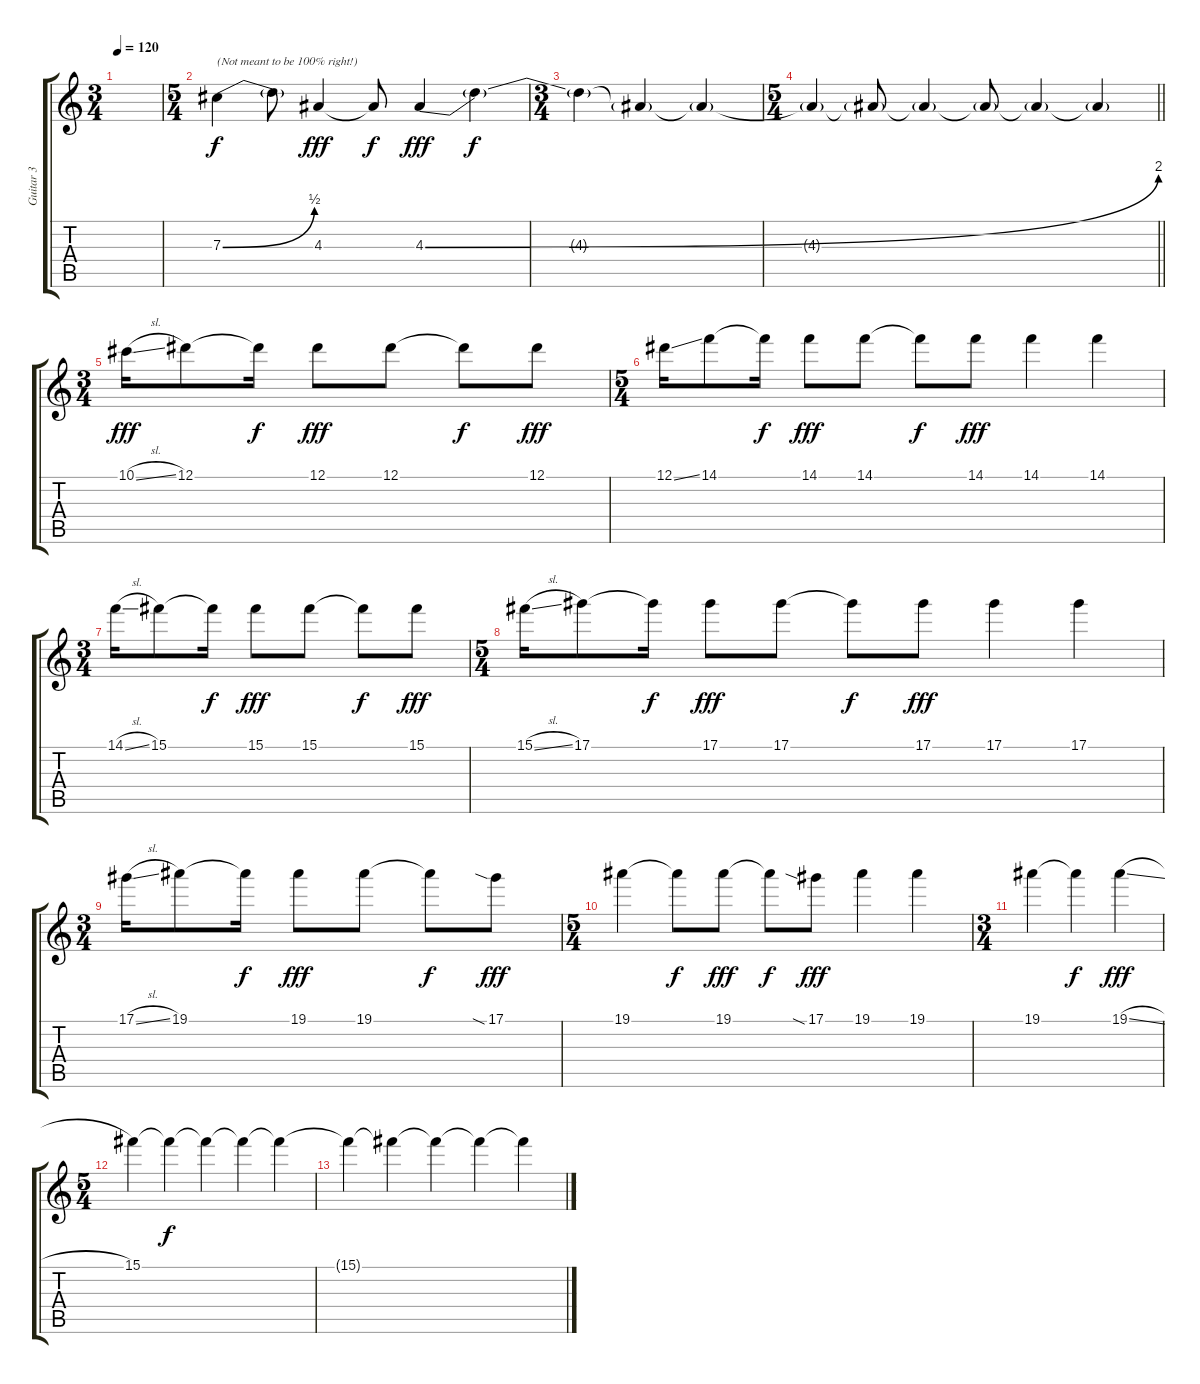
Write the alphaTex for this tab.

\track ("Guitar 3" "Guitar 3") {instrument overdrivenguitar}
\staff {score tabs}
\tuning (Eb4 Bb3 Gb3 Db3 Ab2 Eb2) {hide}
\ts (3 4)
\tempo 120
\clef g2
\ks c
|
\ts (5 4)
7.3{be (bend 0 0 60 2)}.4{txt "(Not meant to be 100% right!)"} 7.3{t}.8{dy f} 4.3.4{dy fff} 4.3{t}.8{dy f} 4.3{be (bend 0 0 60 8)}.4{dy fff} 4.3{t}.4{dy f} |
\ts (3 4)
4.3{t}.4 4.3{t}.4 4.3{t}.4 |
\ts (5 4)
\barLineRight lightlight
4.3{t}.4 4.3{t}.8 4.3{t}.4 4.3{t}.8 4.3{t}.4 4.3{t}.4 |
\ts (3 4)
10.1{sl}.16{dy fff} 12.1.8 12.1{t}.16{dy f} 12.1.8{dy fff} 12.1.8 12.1{t}.8{dy f} 12.1.8{dy fff} |
\ts (5 4)
12.1{ss}.16 14.1.8 14.1{t}.16{dy f} 14.1.8{dy fff} 14.1.8 14.1{t}.8{dy f} 14.1.8{dy fff} 14.1.4 14.1.4 |
\ts (3 4)
14.1{sl}.16 15.1.8 15.1{t}.16{dy f} 15.1.8{dy fff} 15.1.8 15.1{t}.8{dy f} 15.1.8{dy fff} |
\ts (5 4)
15.1{sl}.16 17.1.8 17.1{t}.16{dy f} 17.1.8{dy fff} 17.1.8 17.1{t}.8{dy f} 17.1.8{dy fff} 17.1.4 17.1.4 |
\ts (3 4)
17.1{sl}.16 19.1.8 19.1{t}.16{dy f} 19.1.8{dy fff} 19.1.8 19.1{t}.8{dy f} 17.1{sia}.8{dy fff} |
\ts (5 4)
19.1.4 19.1{t}.8{dy f} 19.1.8{dy fff} 19.1{t}.8{dy f} 17.1{sia}.8{dy fff} 19.1.4 19.1.4 |
\ts (3 4)
19.1.4 19.1{t}.4{dy f} 19.1{sl}.4{dy fff} |
\ts (5 4)
15.1.4 15.1{t}.4{dy f} 15.1{t}.4 15.1{t}.4 15.1{t}.4 |
15.1{t}.4 15.1{t}.4 15.1{t}.4 15.1{t}.4 15.1{t}.4
